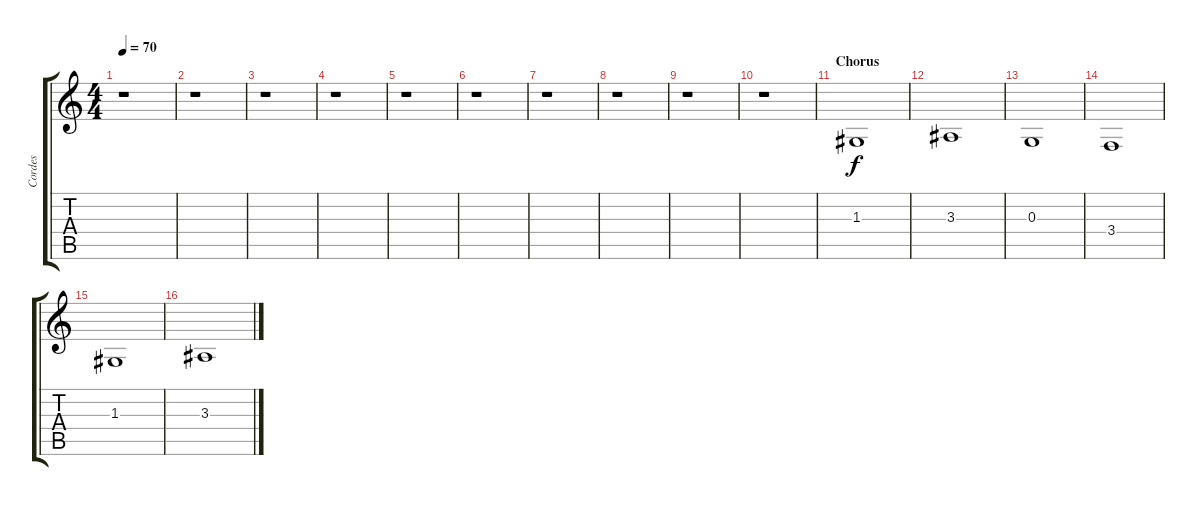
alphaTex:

\track ("Cordes" "Cordes") {instrument synthvoice}
\staff {score tabs}
\tuning (E4 B3 G3 D3 A2 E2) {hide}
\ts (4 4)
\tempo 70
\clef g2
\ks c
r.1{dy f} |
r.1 |
r.1 |
r.1 |
r.1 |
r.1 |
r.1 |
r.1 |
r.1 |
r.1 |
\section ("" "Chorus")
1.3.1 |
3.3.1 |
0.3.1 |
3.4.1 |
1.3.1 |
3.3.1
